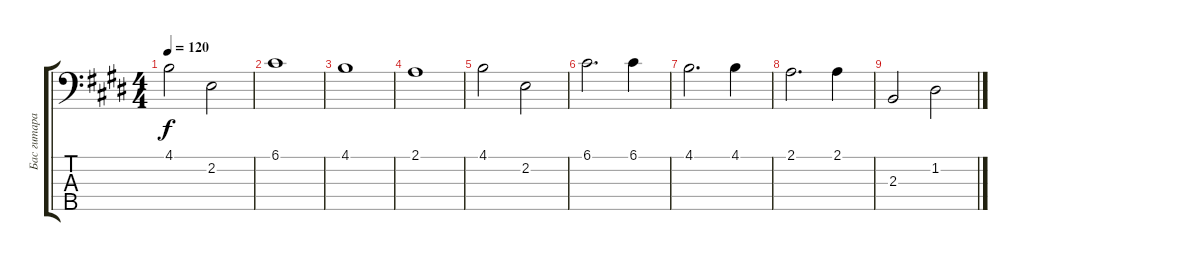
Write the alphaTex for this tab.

\track ("Бас гитара" "Бас гитара") {instrument electricbassfinger}
\staff {score tabs}
\tuning (G2 D2 A1 E1 B0) {hide}
\ts (4 4)
\tempo 120
\clef f4
\ks e
4.1.2{dy f} 2.2.2 |
6.1.1 |
4.1.1 |
2.1.1 |
4.1.2 2.2.2 |
6.1.2{d} 6.1.4 |
4.1.2{d} 4.1.4 |
2.1.2{d} 2.1.4 |
2.3.2 1.2.2
